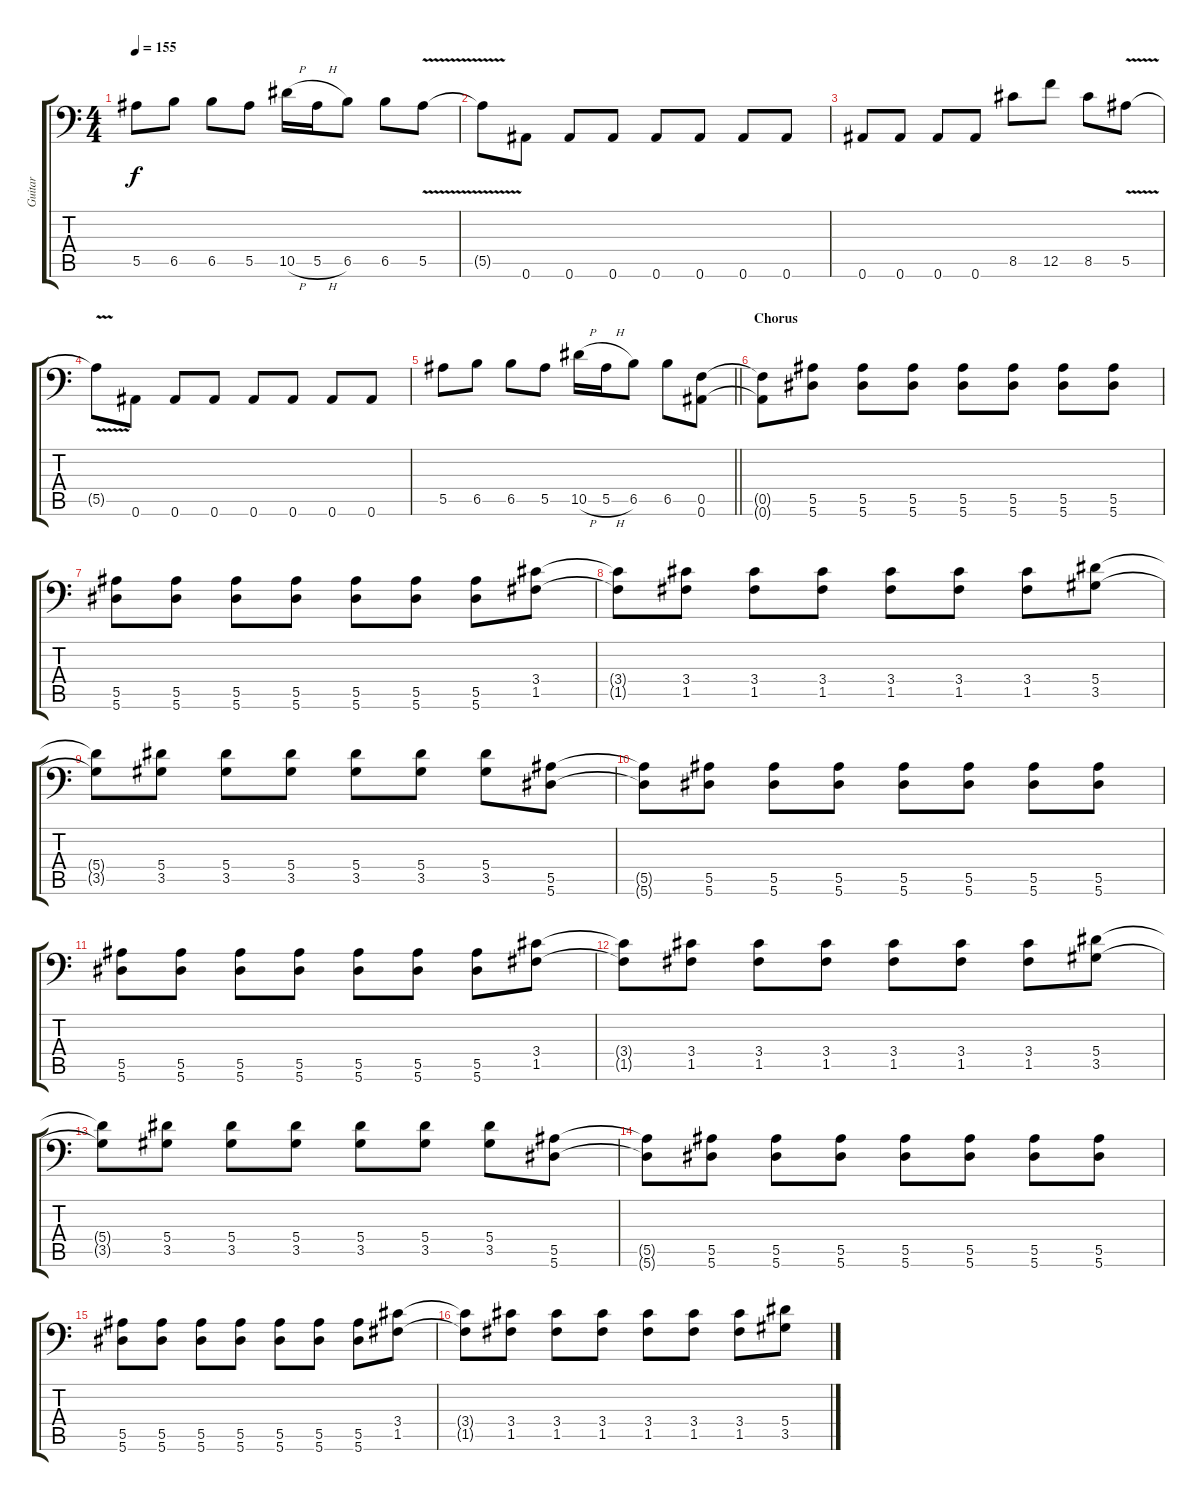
\track ("Guitar" "Guitar") {instrument distortionguitar}
\staff {score tabs}
\tuning (C4 G3 Eb3 Bb2 F2 Bb1) {hide}
\ts (4 4)
\tempo 155
\clef f4
\ks c
5.5.8{dy f} 6.5.8 6.5.8 5.5.8 10.5{h}.16 5.5{h}.16 6.5.8 6.5.8 5.5{v}.8 |
5.5{t}.8 0.6.8 0.6.8 0.6.8 0.6.8 0.6.8 0.6.8 0.6.8 |
0.6.8 0.6.8 0.6.8 0.6.8 8.5.8 12.5.8 8.5.8 5.5{v}.8 |
5.5{t}.8 0.6.8 0.6.8 0.6.8 0.6.8 0.6.8 0.6.8 0.6.8 |
\barLineRight lightlight
5.5.8 6.5.8 6.5.8 5.5.8 10.5{h}.16 5.5{h}.16 6.5.8 6.5.8 (0.5 0.6).8 |
\section ("" "Chorus")
(0.5{t} 0.6{t}).8 (5.5 5.6).8 (5.5 5.6).8 (5.5 5.6).8 (5.5 5.6).8 (5.5 5.6).8 (5.5 5.6).8 (5.5 5.6).8 |
(5.5 5.6).8 (5.5 5.6).8 (5.5 5.6).8 (5.5 5.6).8 (5.5 5.6).8 (5.5 5.6).8 (5.5 5.6).8 (3.4 1.5).8 |
(3.4{t} 1.5{t}).8 (3.4 1.5).8 (3.4 1.5).8 (3.4 1.5).8 (3.4 1.5).8 (3.4 1.5).8 (3.4 1.5).8 (5.4 3.5).8 |
(5.4{t} 3.5{t}).8 (5.4 3.5).8 (5.4 3.5).8 (5.4 3.5).8 (5.4 3.5).8 (5.4 3.5).8 (5.4 3.5).8 (5.5 5.6).8 |
(5.5{t} 5.6{t}).8 (5.5 5.6).8 (5.5 5.6).8 (5.5 5.6).8 (5.5 5.6).8 (5.5 5.6).8 (5.5 5.6).8 (5.5 5.6).8 |
(5.5 5.6).8 (5.5 5.6).8 (5.5 5.6).8 (5.5 5.6).8 (5.5 5.6).8 (5.5 5.6).8 (5.5 5.6).8 (3.4 1.5).8 |
(3.4{t} 1.5{t}).8 (3.4 1.5).8 (3.4 1.5).8 (3.4 1.5).8 (3.4 1.5).8 (3.4 1.5).8 (3.4 1.5).8 (5.4 3.5).8 |
(5.4{t} 3.5{t}).8 (5.4 3.5).8 (5.4 3.5).8 (5.4 3.5).8 (5.4 3.5).8 (5.4 3.5).8 (5.4 3.5).8 (5.5 5.6).8 |
(5.5{t} 5.6{t}).8 (5.5 5.6).8 (5.5 5.6).8 (5.5 5.6).8 (5.5 5.6).8 (5.5 5.6).8 (5.5 5.6).8 (5.5 5.6).8 |
(5.5 5.6).8 (5.5 5.6).8 (5.5 5.6).8 (5.5 5.6).8 (5.5 5.6).8 (5.5 5.6).8 (5.5 5.6).8 (3.4 1.5).8 |
(3.4{t} 1.5{t}).8 (3.4 1.5).8 (3.4 1.5).8 (3.4 1.5).8 (3.4 1.5).8 (3.4 1.5).8 (3.4 1.5).8 (5.4 3.5).8
